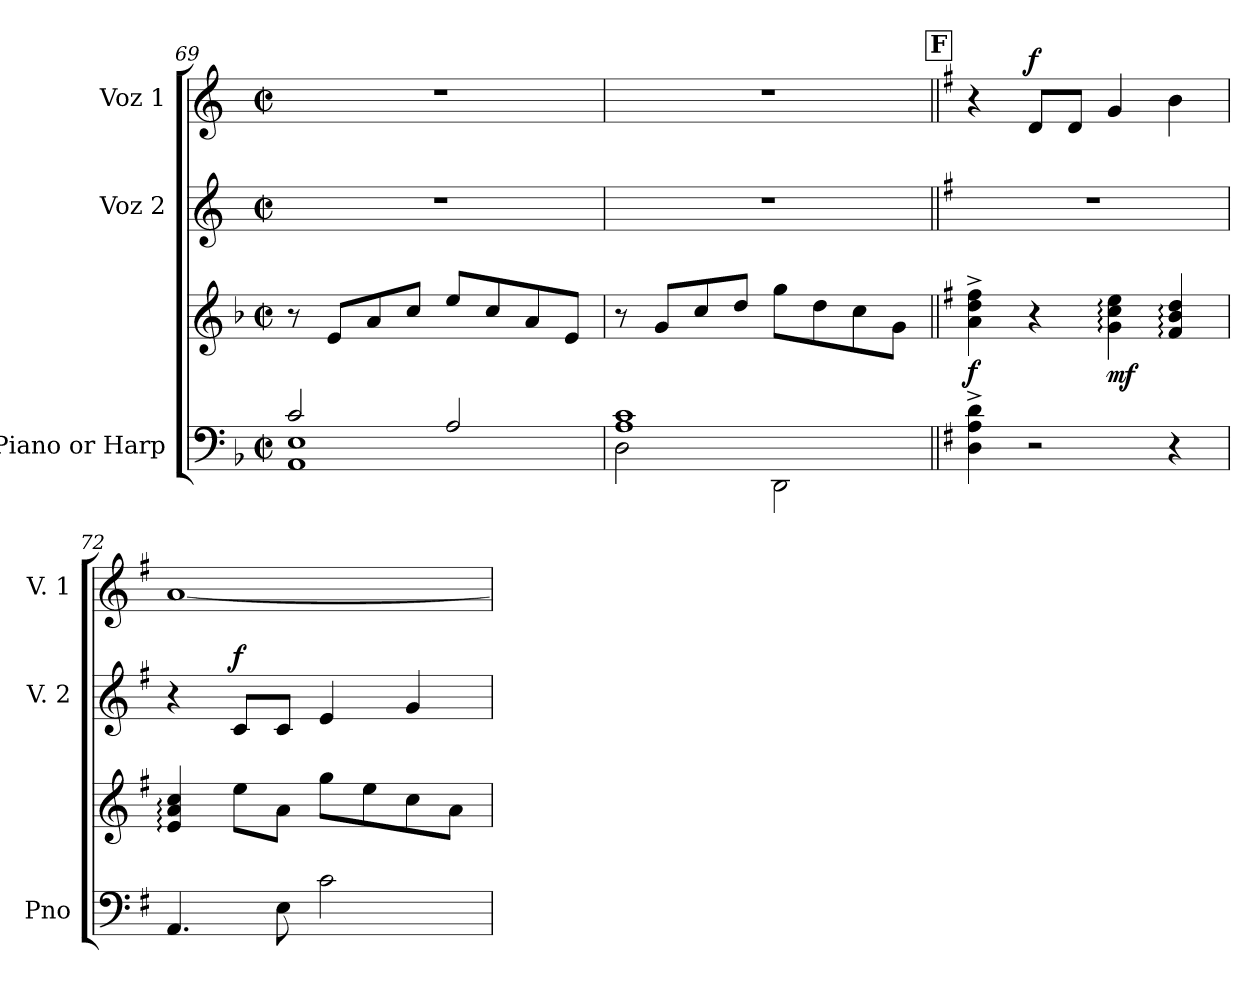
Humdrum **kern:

**kern	**kern	**dynam	**kern	**dynam	**kern	**dynam
*part3	*part3	*part3	*part2	*part2	*part1	*part1
*staff4	*staff3	*staff3/4	*staff2	*staff2	*staff1	*staff1
*I"Piano or Harp	*	*	*I"Voz 2	*	*I"Voz 1	*
*I'Pno	*	*	*I'V. 2	*	*I'V. 1	*
*clefF4	*clefG2	*	*clefG2	*	*clefG2	*
*k[b-]	*k[b-]	*	*k[]	*	*k[]	*
*M2/2	*M2/2	*	*M2/2	*	*M2/2	*
*met(c|)	*met(c|)	*	*met(c|)	*	*met(c|)	*
=69	=69	=69	=69	=69	=69	=69
*^	*	*	*	*	*	*
2c/	1AA 1E	8r	.	1r	.	1r	.
.	.	8e/L	.	.	.	.	.
.	.	8a/	.	.	.	.	.
.	.	8cc/J	.	.	.	.	.
2A/	.	8ee/L	.	.	.	.	.
.	.	8cc/	.	.	.	.	.
.	.	8a/	.	.	.	.	.
.	.	8e/J	.	.	.	.	.
=70	=70	=70	=70	=70	=70	=70	=70
1A 1c	2D\	8r	.	1r	.	1r	.
.	.	8g/L	.	.	.	.	.
.	.	8cc/	.	.	.	.	.
.	.	8dd/J	.	.	.	.	.
.	2DD\	8gg\L	.	.	.	.	.
.	.	8dd\	.	.	.	.	.
.	.	8cc\	.	.	.	.	.
.	.	8g\J	.	.	.	.	.
*v	*v	*	*	*	*	*	*
!!LO:REH:place=s1:a:B:fs=19.1405:t=F
=71||	=71||	=71||	=71||	=71||	=71||	=71||
*k[f#]	*k[f#]	*	*k[f#]	*	*k[f#]	*
*G:	*G:	*	*G:	*	*G:	*
!	!	!LO:DY:b	!	!	!	!
4D\^ 4A\^ 4d\^	4a\^ 4dd\^ 4ff#\^	f	1r	.	4r	.
!	!	!	!	!	!	!LO:DY:a
2r	4r	.	.	.	8d/L	f
.	.	.	.	.	8d/J	.
!	!	!LO:DY:b	!	!	!	!
.	4g\: 4cc\: 4ee\:	mf	.	.	4g/	.
4r	4f#/: 4b/: 4dd/:	.	.	.	4b\	.
=72	=72	=72	=72	=72	=72	=72
4.AA/	4e/: 4a/: 4cc/:	.	4r	.	[1a	.
!	!	!	!	!LO:DY:a	!	!
.	8ee\L	.	8c/L	f	.	.
8E\	8a\J	.	8c/J	.	.	.
2c\	8gg\L	.	4e/	.	.	.
.	8ee\	.	.	.	.	.
.	8cc\	.	4g/	.	.	.
.	8a\J	.	.	.	.	.
=	=	=	=	=	=	=
*-	*-	*-	*-	*-	*-	*-
